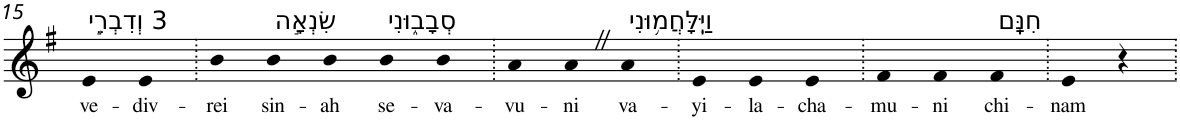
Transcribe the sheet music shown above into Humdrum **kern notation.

**kern	**text
*part1	*part1
*staff1	*staff1
*I"Piano	*
*I'Pno	*
!!LO:PB:g=z
*clefG2	*
*k[f#]	*
*G:	*
=15	=15
!LO:TX:a:t=3 וְדִבְרֵ֣י	!
!	!LO:LY:b
4e	ve-
!	!LO:LY:b
4e	-div-
=16.	=16.
!	!LO:LY:b
4b	-rei
!LO:TX:a:t=שִׂנְאָ֣ה	!
!	!LO:LY:b
4b	sin-
!	!LO:LY:b
4b	-ah
!LO:TX:a:t=סְבָב֑וּנִי	!
!	!LO:LY:b
4b	se-
!	!LO:LY:b
4b	-va-
=17.	=17.
!	!LO:LY:b
4a	-vu-
!	!LO:LY:b
4aZ	-ni
!LO:TX:a:t=וַיִּֽלָּחֲמ֥וּנִי	!
!	!LO:LY:b
4a	va-
=18.	=18.
!	!LO:LY:b
4e	-yi-
!	!LO:LY:b
4e	-la-
!	!LO:LY:b
4e	-cha-
=19.	=19.
!	!LO:LY:b
4f#	-mu-
!	!LO:LY:b
4f#	-ni
!LO:TX:a:t=חִנָּֽם	!
!	!LO:LY:b
4f#	chi-
=20.	=20.
!	!LO:LY:b
4e	-nam
4r	.
=.	=.
*-	*-
